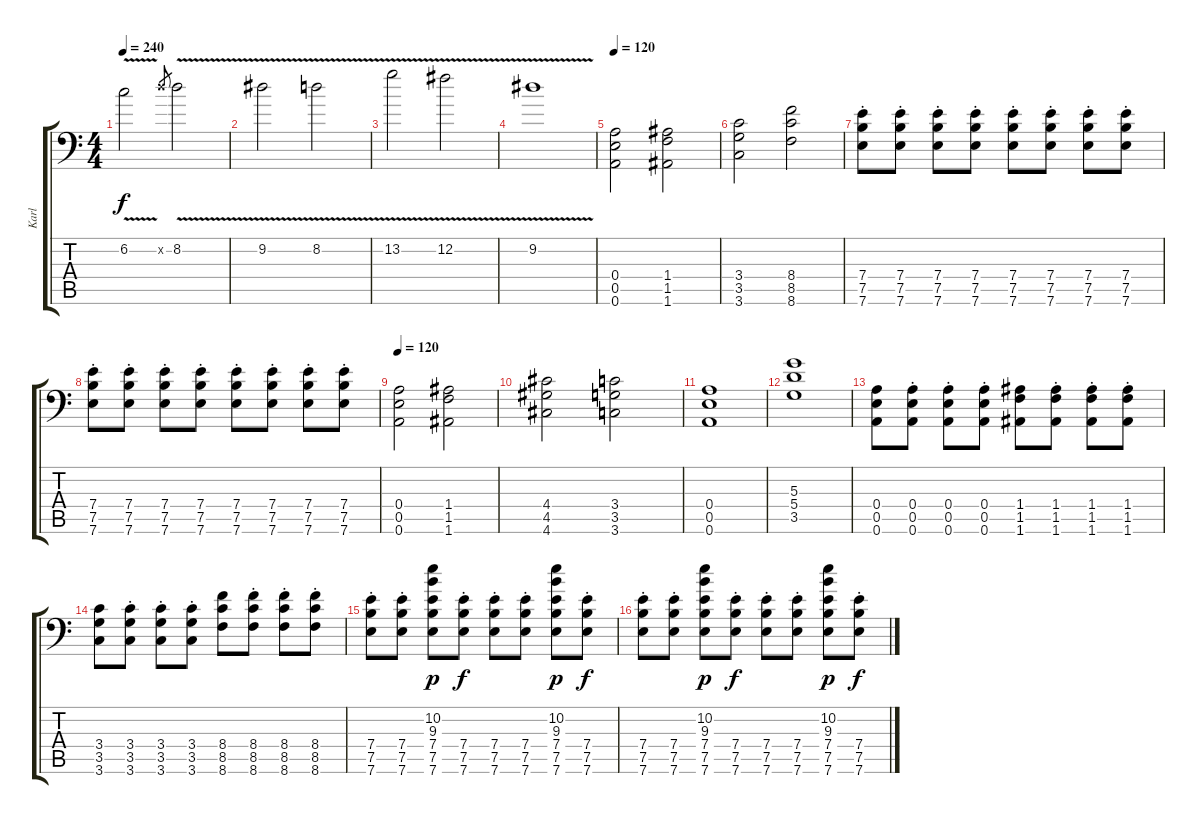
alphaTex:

\track ("Karl" "Karl") {instrument distortionguitar}
\staff {score tabs}
\tuning (B3 Gb3 D3 A2 E2 A1) {hide}
\ts (4 4)
\tempo 240
\clef f4
\ks c
6.2{v}.2{dy f} 8.2{x}.8{gr} 8.2{v}.2 |
9.2{v}.2 8.2{v}.2 |
13.2{v}.2 12.2{v}.2 |
9.2{v}.1 |
\tempo 120
(0.4 0.5 0.6).2 (1.4 1.5 1.6).2 |
(3.4 3.5 3.6).2 (8.4 8.5 8.6).2 |
(7.4{st} 7.5{st} 7.6{st}).8 (7.4{st} 7.5{st} 7.6{st}).8 (7.4{st} 7.5{st} 7.6{st}).8 (7.4{st} 7.5{st} 7.6{st}).8 (7.4{st} 7.5{st} 7.6{st}).8 (7.4{st} 7.5{st} 7.6{st}).8 (7.4{st} 7.5{st} 7.6{st}).8 (7.4{st} 7.5{st} 7.6{st}).8 |
(7.4{st} 7.5{st} 7.6{st}).8 (7.4{st} 7.5{st} 7.6{st}).8 (7.4{st} 7.5{st} 7.6{st}).8 (7.4{st} 7.5{st} 7.6{st}).8 (7.4{st} 7.5{st} 7.6{st}).8 (7.4{st} 7.5{st} 7.6{st}).8 (7.4{st} 7.5{st} 7.6{st}).8 (7.4{st} 7.5{st} 7.6{st}).8 |
\tempo 120
(0.4 0.5 0.6).2 (1.4 1.5 1.6).2 |
(4.4 4.5 4.6).2 (3.4 3.5 3.6).2 |
(0.4 0.5 0.6).1 |
(5.3 5.4 3.5).1 |
(0.4 0.5 0.6).8 (0.4{st} 0.5{st} 0.6{st}).8 (0.4{st} 0.5{st} 0.6{st}).8 (0.4{st} 0.5{st} 0.6{st}).8 (1.4 1.5 1.6).8 (1.4{st} 1.5{st} 1.6{st}).8 (1.4{st} 1.5{st} 1.6{st}).8 (1.4{st} 1.5{st} 1.6{st}).8 |
(3.4 3.5 3.6).8 (3.4{st} 3.5{st} 3.6{st}).8 (3.4{st} 3.5{st} 3.6{st}).8 (3.4 3.5{st} 3.6).8 (8.4 8.5 8.6).8 (8.4{st} 8.5{st} 8.6{st}).8 (8.4{st} 8.5{st} 8.6{st}).8 (8.4{st} 8.5{st} 8.6{st}).8 |
(7.4{st} 7.5{st} 7.6{st}).8 (7.4{st} 7.5{st} 7.6{st}).8 (10.2 9.3 7.4 7.5 7.6).8{dy p} (7.4{st} 7.5{st} 7.6{st}).8{dy f} (7.4{st} 7.5{st} 7.6{st}).8 (7.4{st} 7.5{st} 7.6{st}).8 (10.2 9.3 7.4 7.5 7.6).8{dy p} (7.4{st} 7.5{st} 7.6{st}).8{dy f} |
(7.4{st} 7.5{st} 7.6{st}).8 (7.4{st} 7.5{st} 7.6{st}).8 (10.2 9.3 7.4 7.5 7.6).8{dy p} (7.4{st} 7.5{st} 7.6{st}).8{dy f} (7.4{st} 7.5{st} 7.6{st}).8 (7.4{st} 7.5{st} 7.6{st}).8 (10.2 9.3 7.4 7.5 7.6).8{dy p} (7.4{st} 7.5{st} 7.6{st}).8{dy f}
